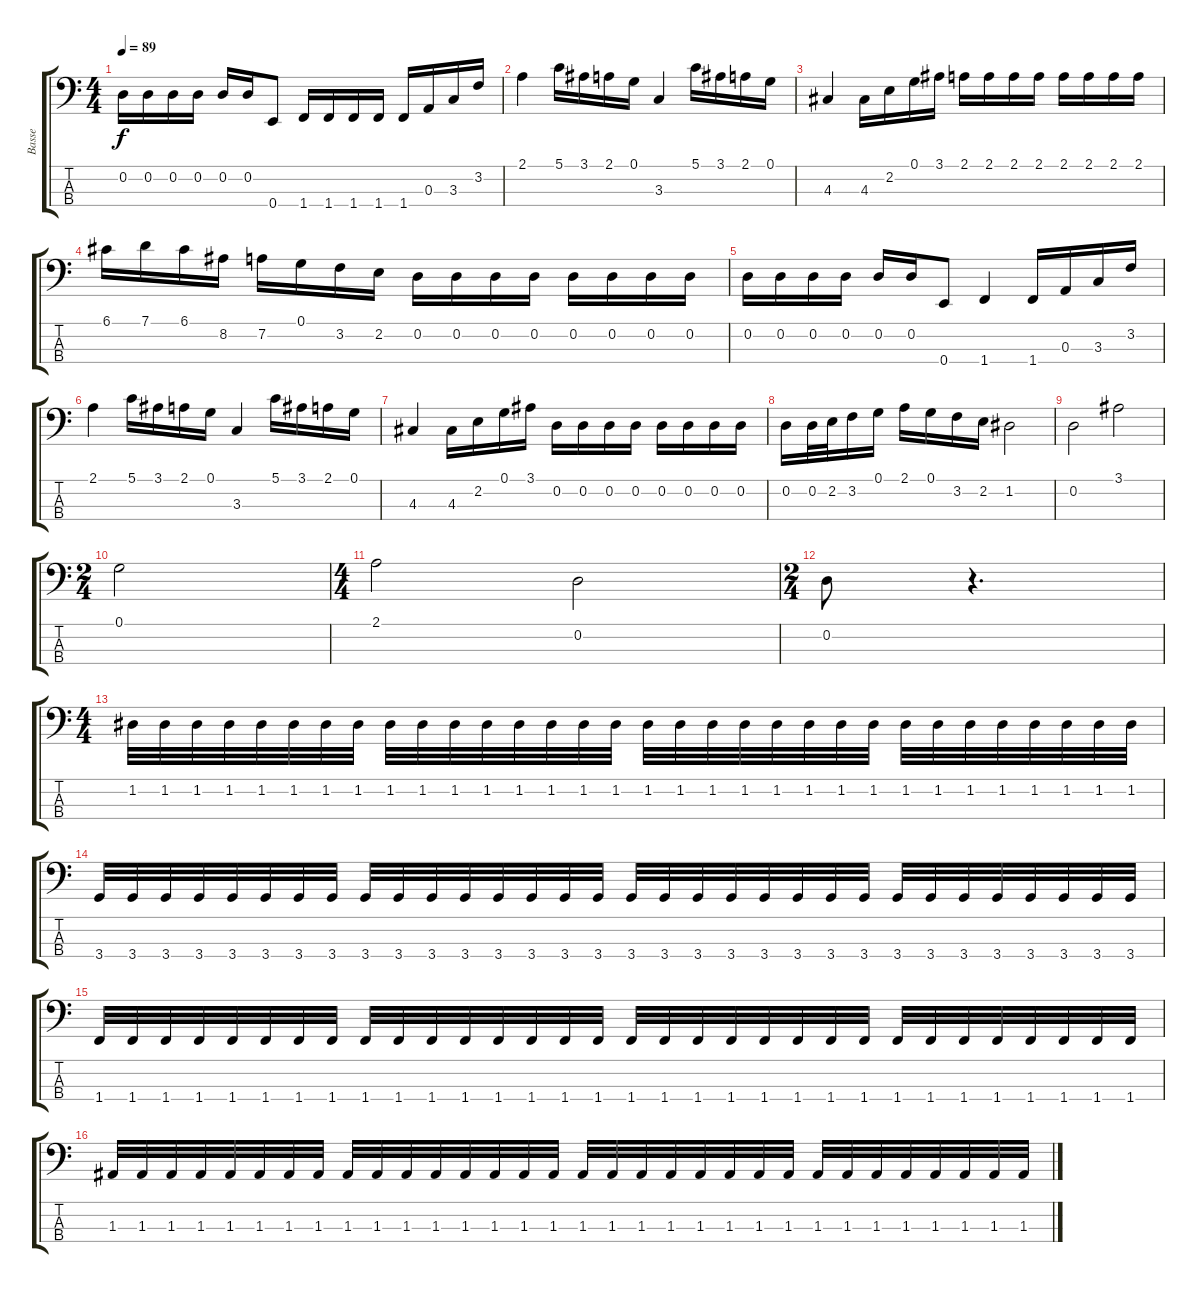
\track ("Basse" "Basse") {instrument electricbassfinger}
\staff {score tabs}
\tuning (G2 D2 A1 E1) {hide}
\ts (4 4)
\tempo 89
\clef f4
\ks c
0.2.16{dy f} 0.2.16 0.2.16 0.2.16 0.2.16 0.2.16 0.4.8 1.4.16 1.4.16 1.4.16 1.4.16 1.4.16 0.3.16 3.3.16 3.2.16 |
2.1.4 5.1.16 3.1.16 2.1.16 0.1.16 3.3.4 5.1.16 3.1.16 2.1.16 0.1.16 |
4.3.4 4.3.16 2.2.16 0.1.16 3.1.16 2.1.16 2.1.16 2.1.16 2.1.16 2.1.16 2.1.16 2.1.16 2.1.16 |
6.1.16 7.1.16 6.1.16 8.2.16 7.2.16 0.1.16 3.2.16 2.2.16 0.2.16 0.2.16 0.2.16 0.2.16 0.2.16 0.2.16 0.2.16 0.2.16 |
0.2.16 0.2.16 0.2.16 0.2.16 0.2.16 0.2.16 0.4.8 1.4.4 1.4.16 0.3.16 3.3.16 3.2.16 |
2.1.4 5.1.16 3.1.16 2.1.16 0.1.16 3.3.4 5.1.16 3.1.16 2.1.16 0.1.16 |
4.3.4 4.3.16 2.2.16 0.1.16 3.1.16 0.2.16 0.2.16 0.2.16 0.2.16 0.2.16 0.2.16 0.2.16 0.2.16 |
0.2.16 0.2.32 2.2.32 3.2.16 0.1.16 2.1.16 0.1.16 3.2.16 2.2.16 1.2.2 |
0.2.2 3.1.2 |
\ts (2 4)
0.1.2 |
\ts (4 4)
2.1.2 0.2.2 |
\ts (2 4)
0.2.8 r.4{d} |
\ts (4 4)
1.2.32 1.2.32 1.2.32 1.2.32 1.2.32 1.2.32 1.2.32 1.2.32 1.2.32 1.2.32 1.2.32 1.2.32 1.2.32 1.2.32 1.2.32 1.2.32 1.2.32 1.2.32 1.2.32 1.2.32 1.2.32 1.2.32 1.2.32 1.2.32 1.2.32 1.2.32 1.2.32 1.2.32 1.2.32 1.2.32 1.2.32 1.2.32 |
3.4.32 3.4.32 3.4.32 3.4.32 3.4.32 3.4.32 3.4.32 3.4.32 3.4.32 3.4.32 3.4.32 3.4.32 3.4.32 3.4.32 3.4.32 3.4.32 3.4.32 3.4.32 3.4.32 3.4.32 3.4.32 3.4.32 3.4.32 3.4.32 3.4.32 3.4.32 3.4.32 3.4.32 3.4.32 3.4.32 3.4.32 3.4.32 |
1.4.32 1.4.32 1.4.32 1.4.32 1.4.32 1.4.32 1.4.32 1.4.32 1.4.32 1.4.32 1.4.32 1.4.32 1.4.32 1.4.32 1.4.32 1.4.32 1.4.32 1.4.32 1.4.32 1.4.32 1.4.32 1.4.32 1.4.32 1.4.32 1.4.32 1.4.32 1.4.32 1.4.32 1.4.32 1.4.32 1.4.32 1.4.32 |
1.3.32 1.3.32 1.3.32 1.3.32 1.3.32 1.3.32 1.3.32 1.3.32 1.3.32 1.3.32 1.3.32 1.3.32 1.3.32 1.3.32 1.3.32 1.3.32 1.3.32 1.3.32 1.3.32 1.3.32 1.3.32 1.3.32 1.3.32 1.3.32 1.3.32 1.3.32 1.3.32 1.3.32 1.3.32 1.3.32 1.3.32 1.3.32
